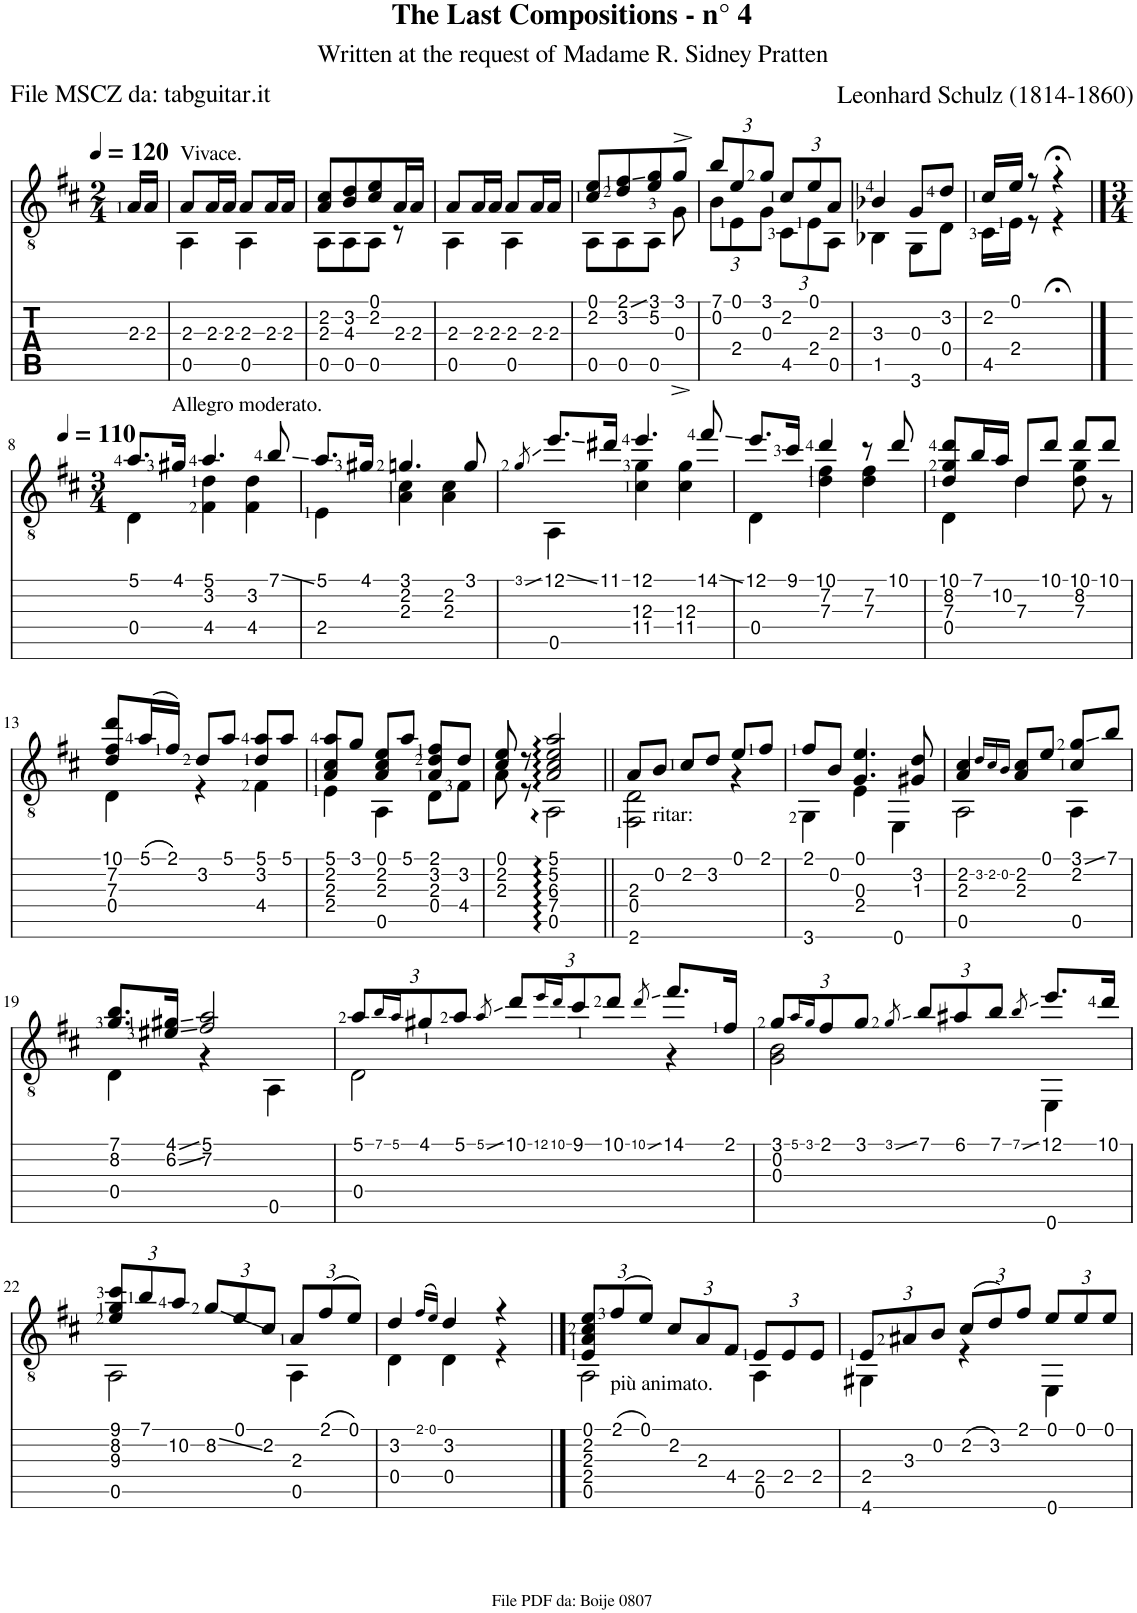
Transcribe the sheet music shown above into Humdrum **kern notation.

**kern	**kern
*part1	*part1
*staff2	*staff1
*I"Guitar	*
*I'Guit.	*
*stria6	*
*	*clefGv2
*k[f#c#]	*k[f#c#]
*M2/4	*M2/4
*MM120	*MM120
=	=
16ALL	16A/LL
16AJJ	16A/JJ
=1	=1
*^	*^
!	!	!LO:TX:a:t=Vivace.	!
8AL	4AA	8A/L	4AA\
16AL	.	16A/L	.
16AJJ	.	16A/JJ	.
8AL	4AA	8A/L	4AA\
16AL	.	16A/L	.
16AJJ	.	16A/JJ	.
=2	=2	=2	=2
8A\ 8c#\L	8AAL	8A/ 8c#/L	8AA\L
8B\ 8d\J	8AAJ	8B/ 8d/	8AA\
8c#\ 8e\L	8AA	8c#/ 8e/	8AA\J
16AL	8r	16A/L	8r
16AJJ	.	16A/JJ	.
=3	=3	=3	=3
8AL	4AA	8A/L	4AA\
16AL	.	16A/L	.
16AJJ	.	16A/JJ	.
8AL	4AA	8A/L	4AA\
16AL	.	16A/L	.
16AJJ	.	16A/JJ	.
=4	=4	=4	=4
8c#\ 8e\L	8AAL	8c#/ 8e/L	8AA\L
8d\ 8f#\J	8AAJ	8d/ 8f#/	8AA\
8e\ 8g\L	8AAL	8e/ 8g/	8AA\J
8g^J	8GJ	8g^/J	8G\
=5	=5	=5	=5
*Xbrackettup	*	*Xbrackettup	*
12bL	12BL	12b/L	12B\L
12e	12E	12e/	12E\
12gJ	12GJ	12g/J	12G\J
12c#L	12C#L	12c#/L	12C#\L
12e	12E	12e/	12E\
12AJ	12AAJ	12A/J	12AA\J
=6	=6	=6	=6
4B-	4BB-	4B-X/	4BB-X\
8GL	8GGL	8G/L	8GG\L
8dJ	8DJ	8d/J	8D\J
=7	=7	=7	=7
16c#LL	16C#LL	16c#/LL	16C#\LL
16eJJ	16EJJ	16e/JJ	16E\JJ
8r	8r	8r	8r
4r;<	4r	4r;<	4r
!!LO:LB:g=z	!!
==8	==8	==8	==8
*M3/4	*	*M3/4	*
*	*	*MM110	*
!	!	!LO:TX:a:t=Allegro moderato.	!
8.aL	4D	8.a/L	4D\
16g#Jk	.	16g#X/Jk	.
4.a	4F# 4d	4.a/	4F#\ 4d\
.	4F# 4d	.	4F#\ 4d\
8b	.	8b/	.
=9	=9	=9	=9
8.aL	4E	8.a/L	4E\
16g#Jk	.	16g#X/Jk	.
4.g	4A 4c#	4.gn/	4A\ 4c#\
.	4A 4c#	.	4A\ 4c#\
8g	.	8g/	.
=10	=10	=10	=10
qg	.	8qg/	.
8.eeL	4AA	8.ee/L	4AA\
16dd#Jk	.	16dd#X/Jk	.
4.ee	4c# 4g	4.ee/	4c#\ 4g\
.	4c# 4g	.	4c#\ 4g\
8ff#	.	8ff#/	.
=11	=11	=11	=11
8.eeL	4D	8.ee/L	4D\
16cc#Jk	.	16cc#/Jk	.
4dd	4d 4f#	4dd/	4d\ 4f#\
8r	4d 4f#	8r	4d\ 4f#\
8dd	.	8dd/	.
=12	=12	=12	=12
8d\ 8g\ 8dd\L	4D	8d/ 8g/ 8dd/L	4D\
16bL	.	16b/L	.
16aJJ	.	16a/JJ	.
8dL	4d	8d/L	4d\
8ddJ	.	8dd/J	.
8ddL	8d 8g	8dd/L	8d\ 8g\
8ddJ	8r	8dd/J	8r
!!LO:LB:g=z	!!
=13	=13	=13	=13
8d\ 8f#\ 8dd\L	4D	8d/ 8f#/ 8dd/L	4D\
16aL	.	(16a/L	.
16f#JJ	.	16f#/JJ)	.
8dL	4r	8d/L	4r
8aJ	.	8a/J	.
8d\ 8a\L	4F#	8d/ 8a/L	4F#\
8aJ	.	8a/J	.
=14	=14	=14	=14
8A\ 8c#\ 8a\L	4E	8A/ 8c#/ 8a/L	4E\
8gJ	.	8g/J	.
8A\ 8c#\ 8e\L	4AA	8A/ 8c#/ 8e/L	4AA\
8aJ	.	8a/J	.
8A\ 8d\ 8f#\L	8DL	8A/ 8d/ 8f#/L	8D\L
8dJ	8F#J	8d/J	8F#\J
=15	=15	=15	=15
8c# 8e	8A	8c#/ 8e/	8A\
8r	8r	8r	8r
2A: 2c#: 2e: 2a:	2AA:	2A/: 2c#/: 2e/: 2a/:	2AA:\
=16||	=16||	=16||	=16||
8AL	2FF# 2D	8A/L	2FF#\ 2D\
!LO:TX:a:t=ritar&colon;	!	!	!
8BJ	.	8B/J	.
8c#L	.	8c#/L	.
8dJ	.	8d/J	.
8eL	4r	8e/L	4r
8f#J	.	8f#/J	.
=17	=17	=17	=17
8f#L	4GG	8f#/L	4GG\
8BJ	.	8B/J	.
4.G 4.e	4E	4.G/ 4.e/	4E\
.	4EE	.	4EE\
8G# 8d	.	8G#X/ 8d/	.
=18	=18	=18	=18
4A 4c#	2AA	4A/ 4c#/	2AA\
qd	.	16qd/LL	.
qc#	.	16qc#/	.
qB	.	16qB/JJ	.
8A\ 8c#\L	.	8A/ 8c#/L	.
8eJ	.	8e/J	.
8c#\ 8g\L	4AA	8c#/ 8g/L	4AA\
8bJ	.	8b/J	.
!!LO:LB:g=z	!!
=19	=19	=19	=19
8.g\ 8.b\L	4D	8.g/ 8.b/L	4D\
16e#\ 16g#\Jk	.	16e#X/ 16g#X/Jk	.
2f# 2a	4r	2f#/ 2a/	4r
.	4AA	.	4AA\
=20	=20	=20	=20
12aL	2D	12a/L	2D\
qb	.	16qb/LL	.
qa	.	16qa/JJ	.
12g#	.	12g#X/	.
12aJ	.	12a/J	.
qa	.	8qa/	.
12ddL	.	12dd/L	.
qee	.	16qee/LL	.
qdd	.	16qdd/JJ	.
12cc#	.	12cc#/	.
12ddJ	.	12dd/J	.
qdd	.	8qdd/	.
8.ff#L	4r	8.ff#/L	4r
16f#Jk	.	16f#/Jk	.
=21	=21	=21	=21
12gL	2G 2B	12g/L	2G\ 2B\
qa	.	16qa/LL	.
qg	.	16qg/JJ	.
12f#	.	12f#/	.
12gJ	.	12g/J	.
qg	.	8qg/	.
12bL	.	12b/L	.
12a#	.	12a#X/	.
12bJ	.	12b/J	.
qb	.	8qb/	.
8.eeL	4EE	8.ee/L	4EE\
16ddJk	.	16dd/Jk	.
!!LO:LB:g=z	!!
=22	=22	=22	=22
12e\ 12g\ 12cc#\L	2AA	12e/ 12g/ 12cc#/L	2AA\
12b	.	12b/	.
12aJ	.	12a/J	.
12gL	.	12g/L	.
12e	.	12e/	.
12c#J	.	12c#/J	.
12AL	4AA	12A/L	4AA\
12f#	.	(12f#/	.
12eJ	.	12e/J)	.
=23	=23	=23	=23
4d	4D	4d/	4D\
qf#	.	(16qf#/LL	.
qe	.	16qe/JJ)	.
4d	4D	4d/	4D\
4r	4r	4r	4r
==24	==24	==24	==24
12E\ 12A\ 12c#\ 12e\L	2AA	12E/ 12A/ 12c#/ 12e/L	2AA\
!LO:TX:a:t=più animato.	!	!	!
12f#	.	(12f#/	.
12eJ	.	12e/J)	.
12c#L	.	12c#/L	.
12A	.	12A/	.
12F#J	.	12F#/J	.
12EL	4AA	12E/L	4AA\
12E	.	12E/	.
12EJ	.	12E/J	.
=25	=25	=25	=25
12EL	4GG#	12E/L	4GG#X\
12A#	.	12A#X/	.
12BJ	.	12B/J	.
12c#L	4r	(12c#/L	4r
12d	.	12d/)	.
12f#J	.	12f#/J	.
12eL	4EE	12e/L	4EE\
12e	.	12e/	.
12eJ	.	12e/J	.
*v	*v	*	*
*	*v	*v
=	=
*-	*-
